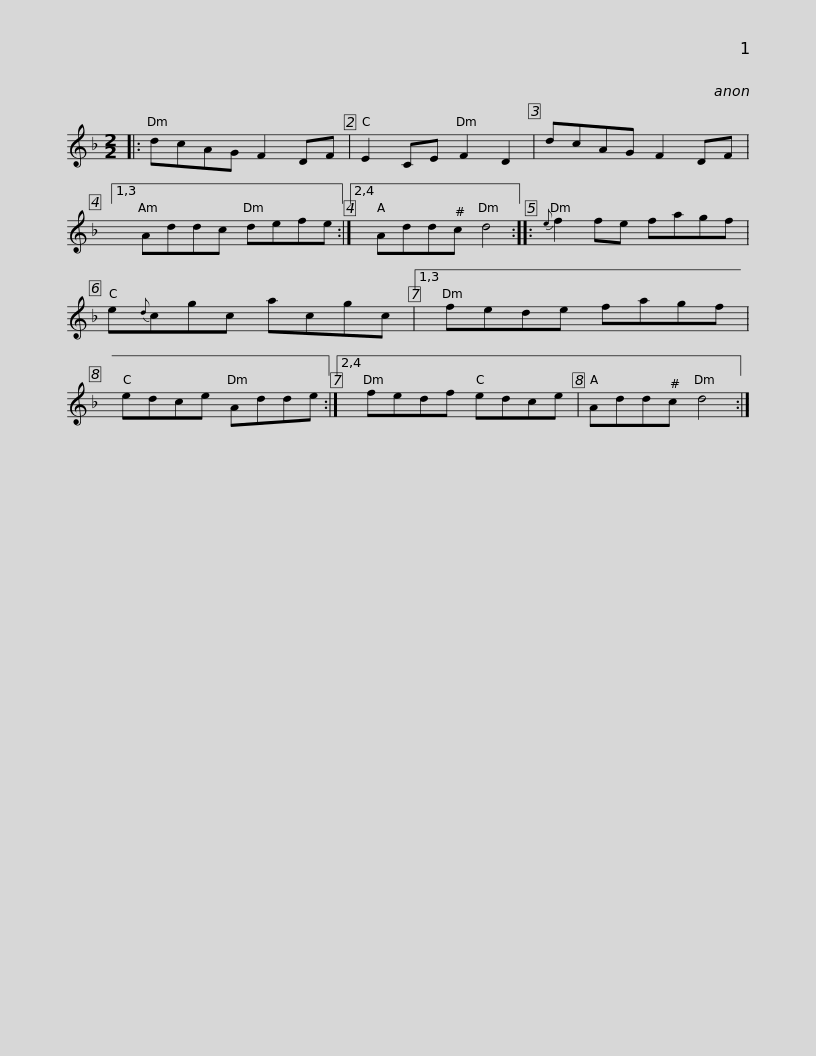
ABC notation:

X:1
L:1/8
M:2/2
I:linebreak $
K:Dmin
V:1 treble
V:1
|: dcAG F2 DF | E2 CE F2 D2 | dcAG F2 DF |1,3 Addc defe :|2,4 Addc d4 :: %5
{e} f2 fe fagf |$ e{d}cgc acgc |1,3 fede fagf | edce Adde :|2,4 fedf edce | %10
 Addc d4 :| %11
